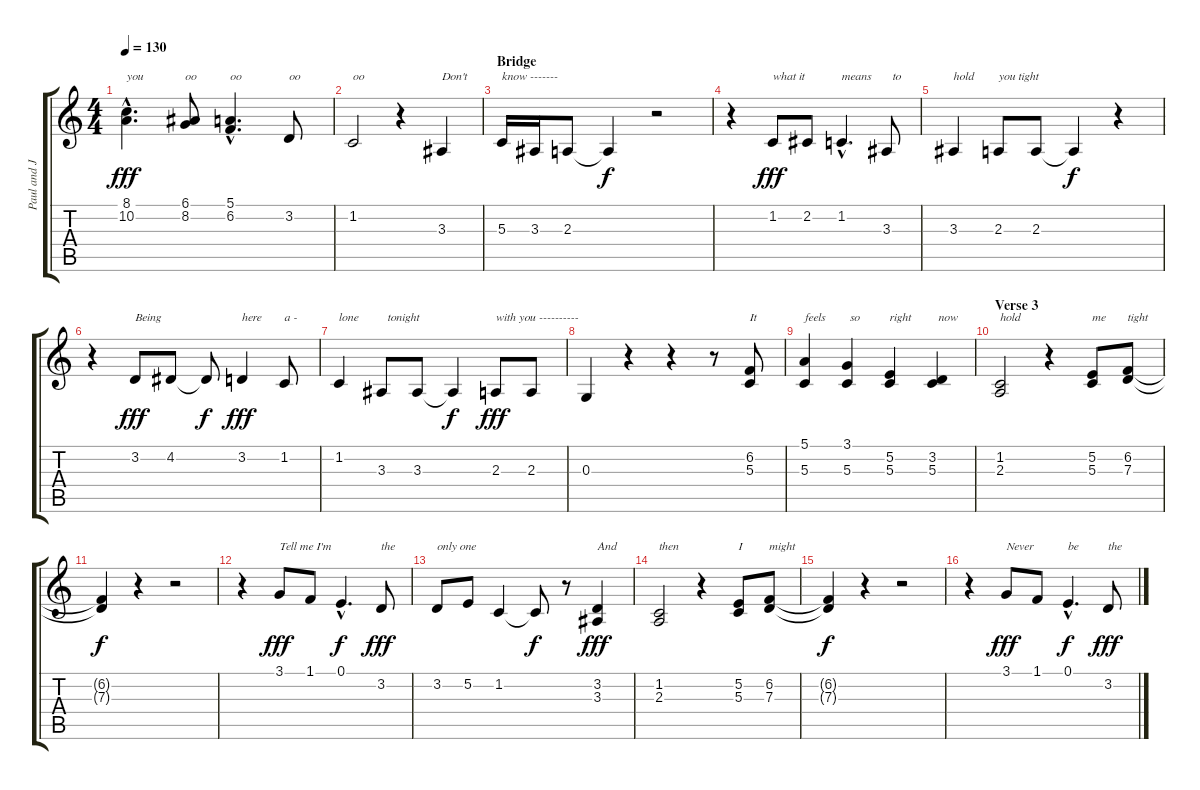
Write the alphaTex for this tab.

\track ("Paul and John" "Paul and J") {instrument synthbrass1}
\staff {score tabs}
\tuning (E4 B3 G3 D3 A2 E2) {hide}
\ts (4 4)
\tempo 130
\clef g2
\ks c
(8.1{hac} 10.2{hac}).4{d txt "you" dy fff} (6.1 8.2).8{txt "oo"} (5.1{hac} 6.2{hac}).4{d txt "oo"} 3.2.8{txt "oo"} |
1.2.2{txt "oo"} r.4 3.3.4{txt "Don't"} |
\section ("" "Bridge")
5.3.16{txt "know -------"} 3.3.16 2.3.8 2.3{t}.4{dy f} r.2 |
r.4 1.2.8{txt "what it" dy fff} 2.2.8 1.2{hac}.4{d txt "means"} 3.3.8{txt "  to"} |
3.3.4{txt "hold"} 2.3.8{txt "you tight"} 2.3.8 2.3{t}.4{dy f} r.4 |
r.4 3.2.8{txt "Being" dy fff} 4.2.8 4.2{t}.8{dy f} 3.2.4{txt "here" dy fff} 1.2.8{txt "a -"} |
1.2.4{txt "lone"} 3.3.8{txt "  tonight"} 3.3.8 3.3{t}.4{dy f} 2.3.8{txt "with you ----------" dy fff} 2.3.8 |
0.3.4 r.4 r.4 r.8 (6.2 5.3).8{txt "It"} |
(5.1 5.3).4{txt "feels"} (3.1 5.3).4{txt " so"} (5.2 5.3).4{txt "right"} (3.2 5.3).4{txt "  now"} |
\section ("" "Verse 3")
(1.2 2.3).2{txt "hold"} r.4 (5.2 5.3).8{txt "me"} (6.2 7.3).8{txt "tight"} |
(6.2{t} 7.3{t}).4{dy f} r.4 r.2 |
r.4 3.1.8{txt "Tell me I'm" dy fff} 1.1.8 0.1{hac}.4{d dy f} 3.2.8{txt "the" dy fff} |
3.2.8{txt "only one"} 5.2.8 1.2.4 1.2{t}.8{dy f} r.8 (3.2 3.3).4{txt "And" dy fff} |
(1.2 2.3).2{txt "then"} r.4 (5.2 5.3).8{txt "I"} (6.2 7.3).8{txt "might"} |
(6.2{t} 7.3{t}).4{dy f} r.4 r.2 |
r.4 3.1.8{txt "Never" dy fff} 1.1.8 0.1{hac}.4{d txt "be" dy f} 3.2.8{txt "the" dy fff}
